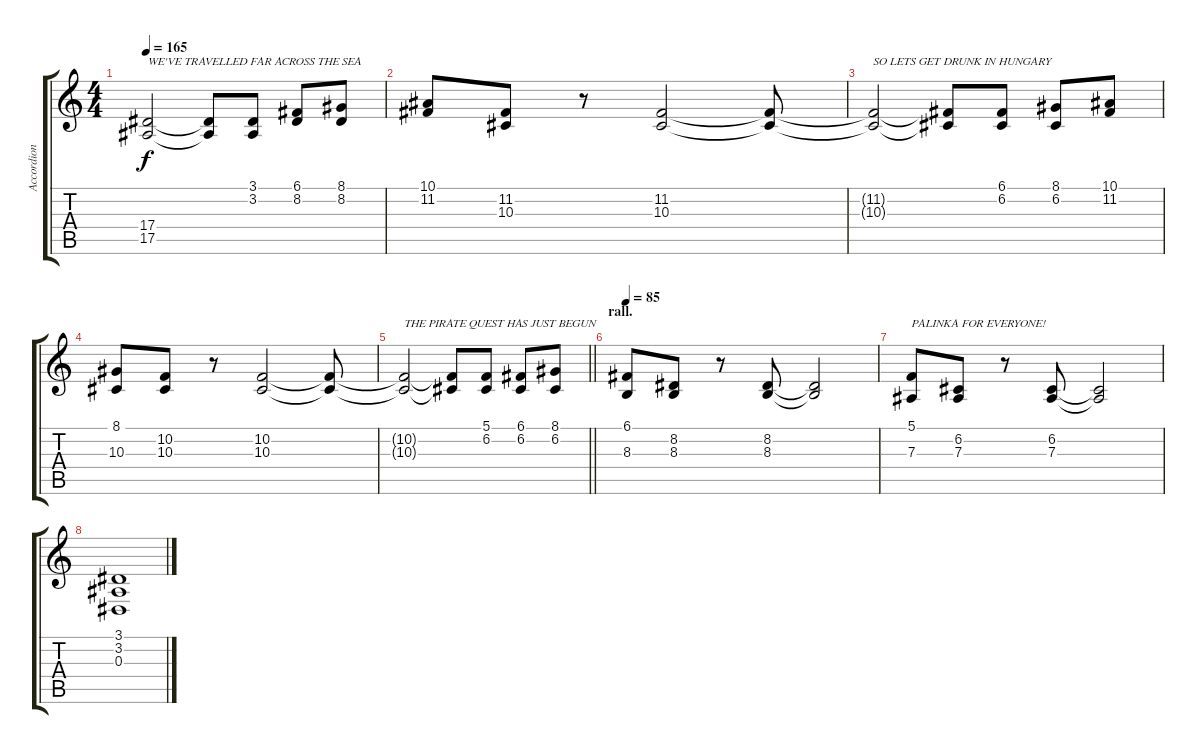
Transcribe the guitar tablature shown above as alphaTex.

\track ("Accordion" "Accordion") {instrument accordion}
\staff {score tabs}
\tuning (C4 G3 Eb3 Bb2 F2 C2) {hide}
\ts (4 4)
\tempo 165
\clef g2
\ks c
(17.4{t} 17.5{t}).2{txt "WE'VE TRAVELLED FAR ACROSS THE SEA" dy f} (17.4{t} 17.5{t}).8 (3.1 3.2).8 (6.1 8.2).8 (8.1 8.2).8 |
(10.1 11.2).8 (11.2 10.3).8 r.8 (11.2 10.3).2 (11.2{t} 10.3{t}).8 |
(11.2{t} 10.3{t}).2{txt "SO LETS GET DRUNK IN HUNGARY"} (11.2{t} 10.3{t}).8 (6.1 6.2).8 (8.1 6.2).8 (10.1 11.2).8 |
(8.1 10.3).8 (10.2 10.3).8 r.8 (10.2 10.3).2 (10.2{t} 10.3{t}).8 |
\barLineRight lightlight
(10.2{t} 10.3{t}).2{txt "THE PIRATE QUEST HAS JUST BEGUN"} (10.2{t} 10.3{t}).8 (5.1 6.2).8 (6.1 6.2).8 (8.1 6.2).8 |
\section ("" "rall.")
\tempo 85
(6.1 8.3).8 (8.2 8.3).8 r.8 (8.2 8.3).8 (8.2{t} 8.3{t}).2 |
(5.1 7.3).8{txt "PALINKA FOR EVERYONE!"} (6.2 7.3).8 r.8 (6.2 7.3).8 (6.2{t} 7.3{t}).2 |
(3.1 3.2 0.3).1
